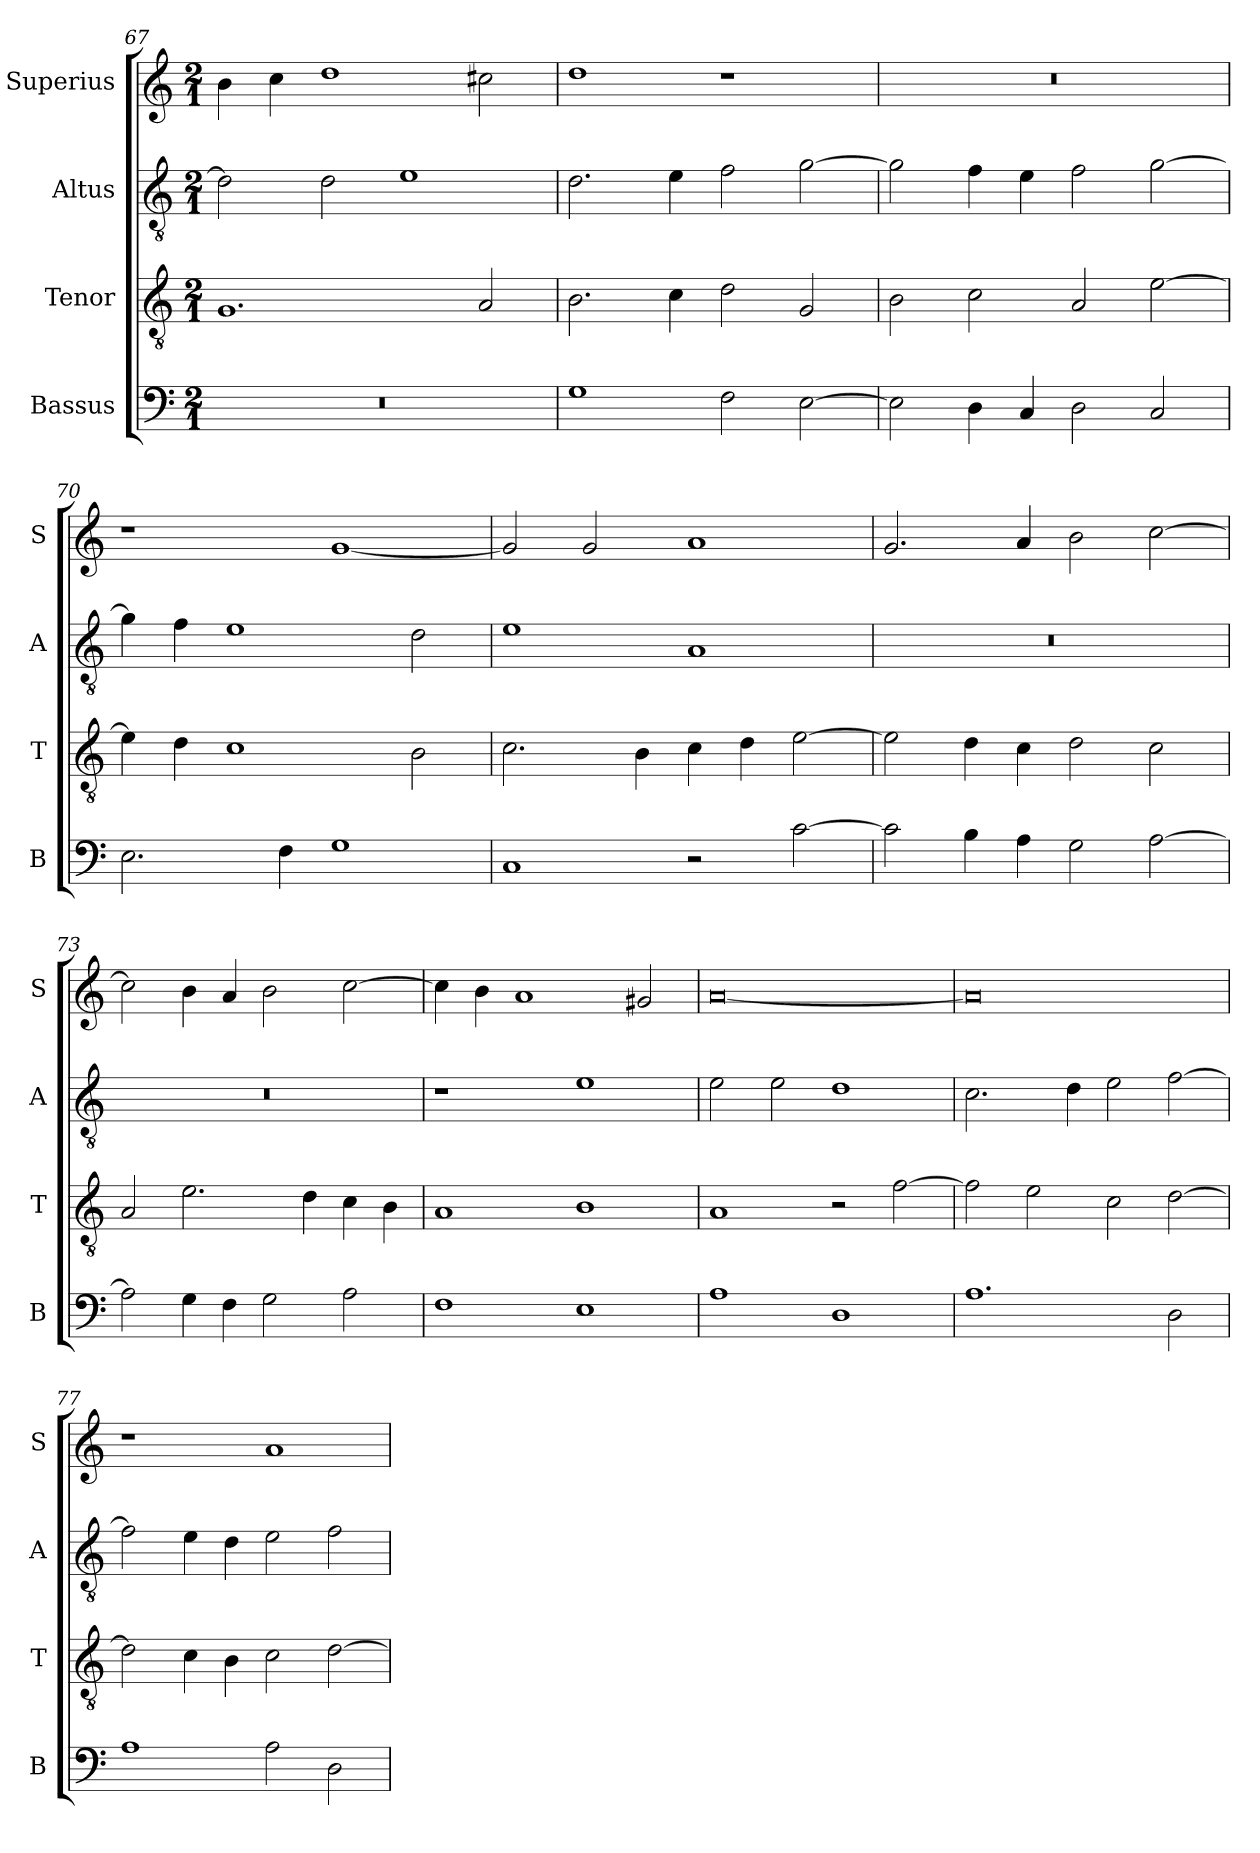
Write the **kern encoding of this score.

**kern	**kern	**kern	**kern
*part4	*part3	*part2	*part1
*staff4	*staff3	*staff2	*staff1
*I"Bassus	*I"Tenor	*I"Altus	*I"Superius
*I'B	*I'T	*I'A	*I'S
*clefF4	*clefGv2	*clefGv2	*clefG2
*k[]	*k[]	*k[]	*k[]
*C:	*C:	*C:	*C:
*M2/1	*M2/1	*M2/1	*M2/1
=67	=67	=67	=67
0r	1.G	2d]	4b
.	.	.	4cc
.	.	2d	1dd
.	.	1e	.
.	2A	.	2cc#X
=68	=68	=68	=68
1G	2.B	2.d	1dd
.	4c	4e	.
2F	2d	2f	1r
[2E	2G	[2g	.
=69	=69	=69	=69
2E]	2B	2g]	0r
4D	2c	4f	.
4C	.	4e	.
2D	2A	2f	.
2C	[2e	[2g	.
=70	=70	=70	=70
2.E	4e]	4g]	1r
.	4d	4f	.
.	1c	1e	.
4F	.	.	.
1G	.	.	[1g
.	2B	2d	.
=71	=71	=71	=71
1C	2.c	1e	2g]
.	.	.	2g
.	4B	.	.
2r	4c	1A	1a
.	4d	.	.
[2c	[2e	.	.
=72	=72	=72	=72
2c]	2e]	0r	2.g
4B	4d	.	.
4A	4c	.	4a
2G	2d	.	2b
[2A	2c	.	[2cc
=73	=73	=73	=73
2A]	2A	0r	2cc]
4G	2.e	.	4b
4F	.	.	4a
2G	.	.	2b
.	4d	.	.
2A	4c	.	[2cc
.	4B	.	.
=74	=74	=74	=74
1F	1A	1r	4cc]
.	.	.	4b
.	.	.	1a
1E	1B	1e	.
.	.	.	2g#X
=75	=75	=75	=75
1A	1A	2e	[0a
.	.	2e	.
1D	2r	1d	.
.	[2f	.	.
=76	=76	=76	=76
1.A	2f]	2.c	0a]
.	2e	.	.
.	.	4d	.
.	2c	2e	.
2D	[2d	[2f	.
=77	=77	=77	=77
1A	2d]	2f]	1r
.	4c	4e	.
.	4B	4d	.
2A	2c	2e	1a
2D	[2d	2f	.
=	=	=	=
*-	*-	*-	*-
